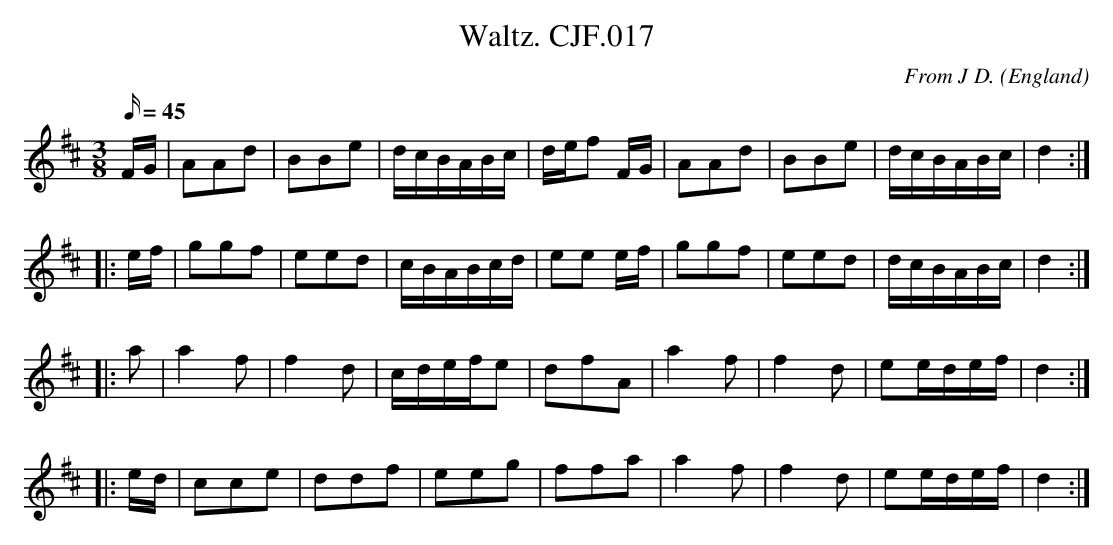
X:1
T:Waltz. CJF.017
M:3/8
L:1/16
Q:45
C:From J D.
O:England
K:D
FG|A2A2d2|B2B2e2|dcBABc|def2 FG|A2A2d2|B2B2e2|\
dcBABc|d4:|:!ef|g2g2f2|e2e2d2|
cBABcd|e2e2 ef|g2g2f2|e2e2d2|dcBABc|d4:|:!
a2|a4f2|f4d2|cdefe2|d2f2A2|a4f2|f4d2|
e2edef|d4:|:!ed|c2c2e2|d2d2f2|e2e2g2|f2f2a2|a4f2|f4d2|e2edef|d4:|]
